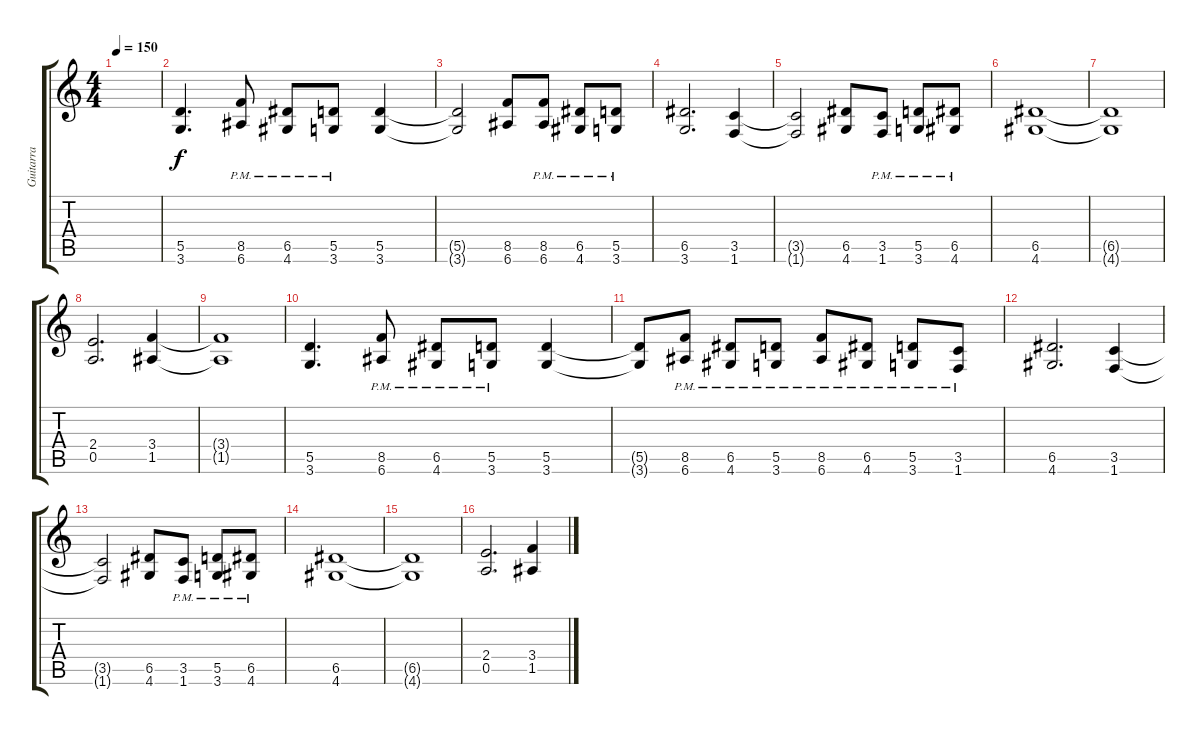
\track ("Guitarra" "Guitarra") {instrument overdrivenguitar}
\staff {score tabs}
\tuning (E4 B3 G3 D3 A2 E2) {hide}
\ts (4 4)
\tempo 150
\clef g2
\ks c
|
(5.5 3.6).4{d} (8.5{pm} 6.6{pm}).8 (6.5{pm} 4.6{pm}).8 (5.5{pm} 3.6{pm}).8 (5.5 3.6).4 |
(5.5{t} 3.6{t}).2 (8.5 6.6).8 (8.5{pm} 6.6{pm}).8 (6.5{pm} 4.6{pm}).8 (5.5{pm} 3.6{pm}).8 |
(6.5 3.6).2{d} (3.5 1.6).4 |
(3.5{t} 1.6{t}).2 (6.5 4.6).8 (3.5{pm} 1.6{pm}).8 (5.5{pm} 3.6{pm}).8 (6.5{pm} 4.6{pm}).8 |
(6.5 4.6).1 |
(6.5{t} 4.6{t}).1 |
(2.4 0.5).2{d} (3.4 1.5).4 |
(3.4{t} 1.5{t}).1 |
(5.5 3.6).4{d} (8.5{pm} 6.6{pm}).8 (6.5{pm} 4.6{pm}).8 (5.5{pm} 3.6{pm}).8 (5.5 3.6).4 |
(5.5{t} 3.6{t}).8 (8.5{pm} 6.6{pm}).8 (6.5{pm} 4.6{pm}).8 (5.5{pm} 3.6{pm}).8 (8.5{pm} 6.6{pm}).8 (6.5{pm} 4.6{pm}).8 (5.5{pm} 3.6{pm}).8 (3.5{pm} 1.6{pm}).8 |
(6.5 4.6).2{d} (3.5 1.6).4 |
(3.5{t} 1.6{t}).2 (6.5 4.6).8 (3.5{pm} 1.6{pm}).8 (5.5{pm} 3.6{pm}).8 (6.5{pm} 4.6{pm}).8 |
(6.5 4.6).1 |
(6.5{t} 4.6{t}).1 |
(2.4 0.5).2{d} (3.4 1.5).4
